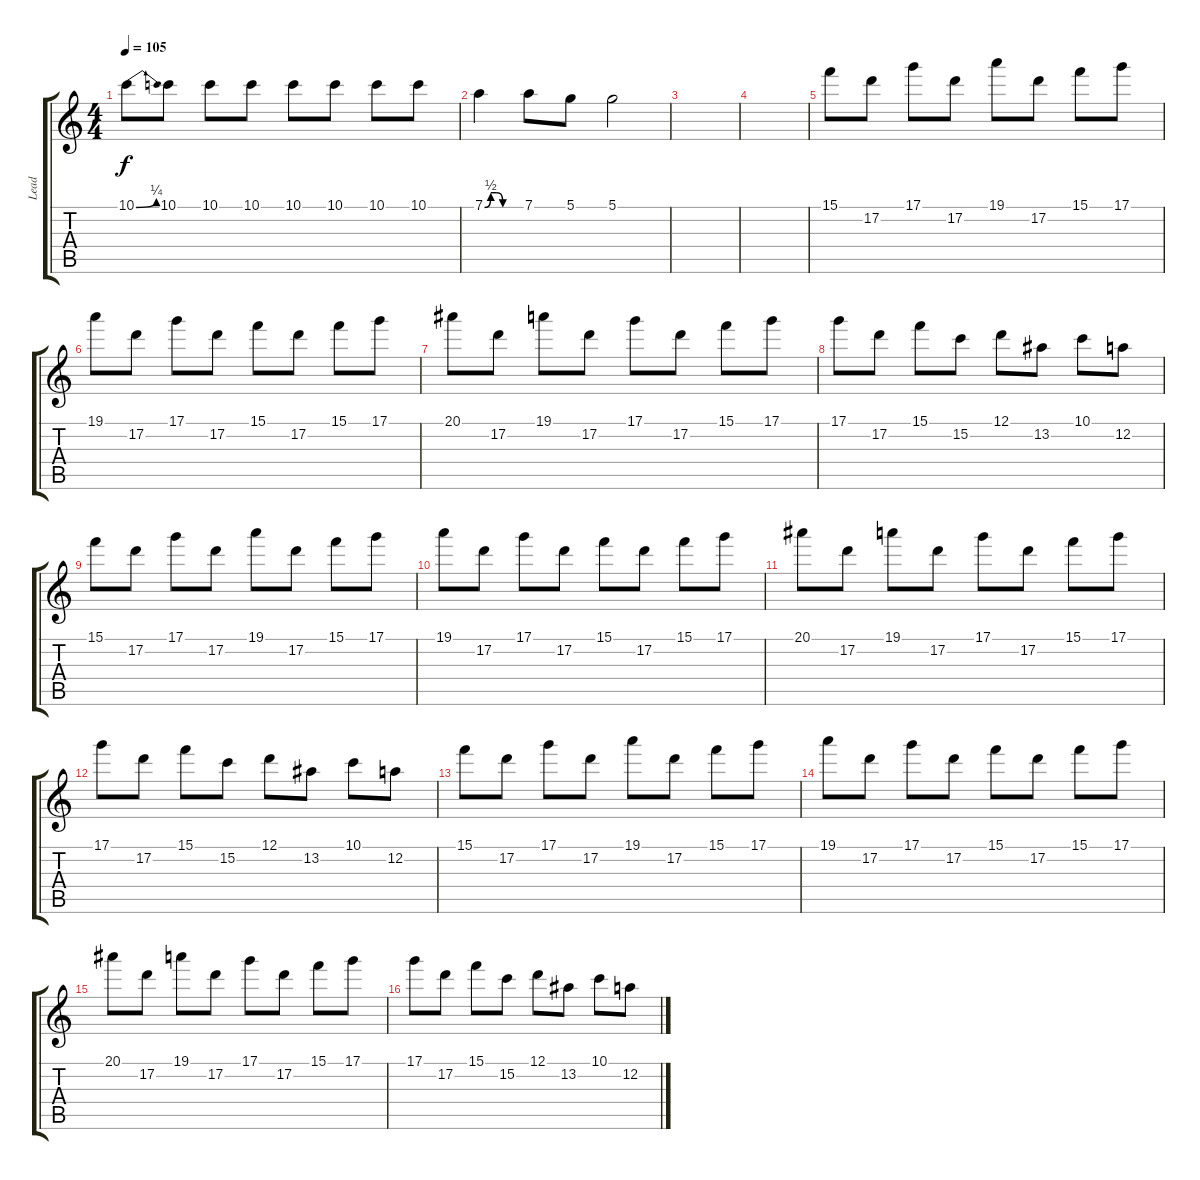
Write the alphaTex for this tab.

\track ("Lead" "Lead") {instrument electricguitarjazz}
\staff {score tabs}
\tuning (D4 A3 F3 C3 G2 D2) {hide}
\ts (4 4)
\tempo 105
\clef g2
\ks c
10.1{be (bend 0 0 60 1)}.8{dy f} 10.1.8 10.1.8 10.1.8 10.1.8 10.1.8 10.1.8 10.1.8 |
7.1{be (custom 0 0 10 2 20 2 30 0 60 0)}.4 7.1.8 5.1.8 5.1.2 |
|
|
15.1.8{volume 13} 17.2.8 17.1.8 17.2.8 19.1.8 17.2.8 15.1.8 17.1.8 |
19.1.8 17.2.8 17.1.8 17.2.8 15.1.8 17.2.8 15.1.8 17.1.8 |
20.1.8 17.2.8 19.1.8 17.2.8 17.1.8 17.2.8 15.1.8 17.1.8 |
17.1.8 17.2.8 15.1.8 15.2.8 12.1.8 13.2.8 10.1.8 12.2.8 |
15.1.8 17.2.8 17.1.8 17.2.8 19.1.8 17.2.8 15.1.8 17.1.8 |
19.1.8 17.2.8 17.1.8 17.2.8 15.1.8 17.2.8 15.1.8 17.1.8 |
20.1.8 17.2.8 19.1.8 17.2.8 17.1.8 17.2.8 15.1.8 17.1.8 |
17.1.8 17.2.8 15.1.8 15.2.8 12.1.8 13.2.8 10.1.8 12.2.8 |
15.1.8 17.2.8 17.1.8 17.2.8 19.1.8 17.2.8 15.1.8 17.1.8 |
19.1.8 17.2.8 17.1.8 17.2.8 15.1.8 17.2.8 15.1.8 17.1.8 |
20.1.8 17.2.8 19.1.8 17.2.8 17.1.8 17.2.8 15.1.8 17.1.8 |
17.1.8 17.2.8 15.1.8 15.2.8 12.1.8 13.2.8 10.1.8 12.2.8
